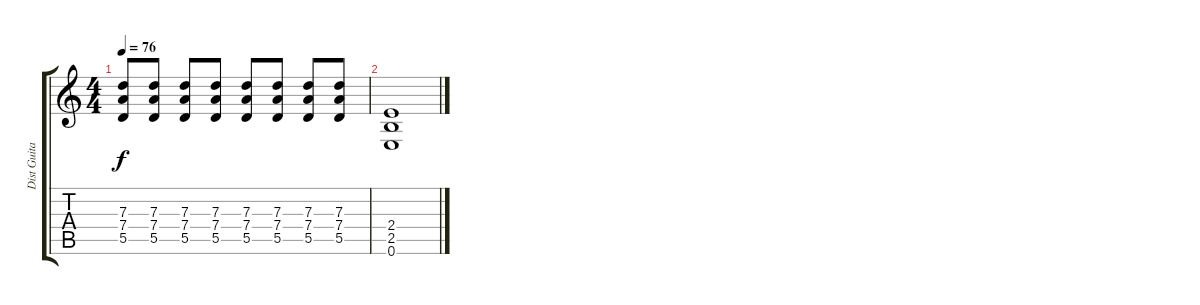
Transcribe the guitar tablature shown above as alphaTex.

\track ("Dist Guitar" "Dist Guita") {instrument distortionguitar}
\staff {score tabs}
\tuning (E4 B3 G3 D3 A2 E2) {hide}
\ts (4 4)
\tempo 76
\clef g2
\ks c
(7.3 7.4 5.5).8{dy f} (7.3 7.4 5.5).8 (7.3 7.4 5.5).8 (7.3 7.4 5.5).8 (7.3 7.4 5.5).8 (7.3 7.4 5.5).8 (7.3 7.4 5.5).8 (7.3 7.4 5.5).8 |
(2.4 2.5 0.6).1
